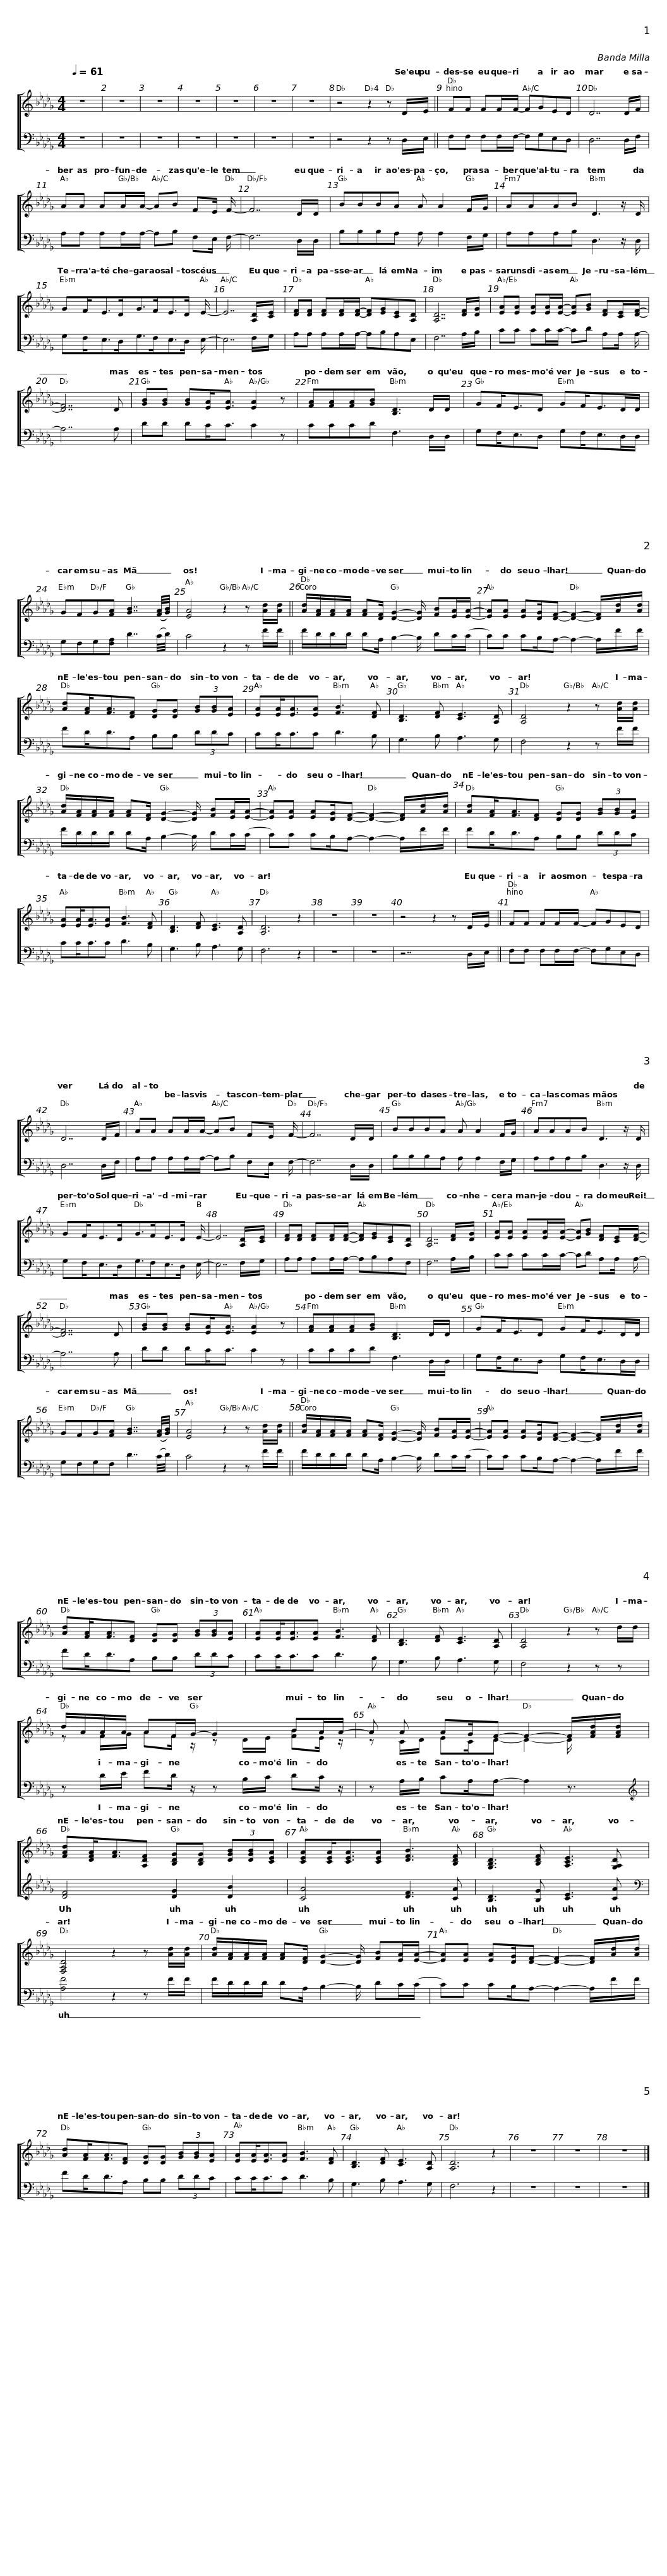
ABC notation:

X:1
%%score [ ( 1 2 ) 3 ]
L:1/8
Q:1/4=61
M:4/4
I:linebreak $
K:Db
V:1 treble
V:2 treble
V:3 bass
V:1
 z8 | z8 | z8 | z8 | z8 | %5
 z8 | z8 | z4 z2 z D/E/ || FF FF/F/- FGED | D7 D/F/ | %10
 AA AA/A/- AB FE/ F/- |$ F7 D/D/ | BBBA A A2 F/G/ | AAAB D3 z/ D/ | GF<ED<GF<ED/ E/- |$ %15
 E7 [A,D]/[CE]/ | [DF][DF] [DF][DF]/[DF]/- [DF][EG][CE][A,D] | [A,D]7 [DF]/[DG]/ | [EA][EA] [EA][EA]/[EA]/- [EA][GB] [DF][CE]/[DF]/- | [DF]7 D |$ %20
 [GB][GB] [GB][EA]<[EA] [EA]2 z | [FA][FA][FA][GB] [B,D]3 D/D/ | GF<ED GF<ED/D/ |$ GFG[FA] [GB]7/2 (([FA]/4[GB]/4)) | [EA]4 z2 z [Ad]/[Ad]/ || %25
 [Ad]/[FA]/[FA]/[FA]/ [FA][DF]/ [DG]2- [DG]/ [FB][EA]/[EA]/- |$ [EA][EA] [EA][DG]/[DF]- [DF]2- [DF]/[Ad]/[Ad]/ | [Ad][FA]<[FA][DF] [DG][DG] (3[GB][GB][EA] | [EA][EA]<[EA][EA] [FB]3 [DF] | [B,D]3 [DF] [CE]3 [A,D] |$ %30
 [A,D]4 z2 z [Ad]/[Ad]/ | [Ad]/[FA]/[FA]/[FA]/ [FA][DF]/ [DG]2- [DG]/ [FB][EA]/[EA]/- | [EA][EA] [EA][DG]/[DF]- [DF]2- [DF]/[Ad]/[Ad]/ |$ [Ad][FA]<[FA][DF] [DG][DG] (3[GB][GB][EA] | [EA][EA]<[EA][EA] [FB]3 [DF] | %35
 [B,D]3 [DF] [CE]3 [A,D] | [A,D]6 z2 |$ z8 | z8 | z4 z2 z D/E/ || %40
 FF FF/F/- FGED | D7 D/F/ | AA AA/A/- AB FE/ F/- |$ F7 D/D/ | BBBA A A2 F/G/ | %45
 AAAB D3 z/ D/ | GF<ED<GF<ED/ E/- |$ E7 [A,D]/[CE]/ | [DF][DF] [DF][DF]/[DF]/- [DF][EG][CE][A,D] | [A,D]7 [DF]/[DG]/ | %50
 [EA][EA] [EA][EA]/[EA]/- [EA][GB] [DF][CE]/[DF]/- | [DF]7 D |$ [GB][GB] [GB][EA]<[EA] [EA]2 z | [FA][FA][FA][GB] [B,D]3 D/D/ | GF<ED GF<ED/D/ | %55
 GFG[FA] [GB]7/2 (([FA]/4[GB]/4)) |$ [EA]4 z2 z [Ad]/[Ad]/ || [Ad]/[FA]/[FA]/[FA]/ [FA][DF]/ [DG]2- [DG]/ [FB][EA]/[EA]/- | [EA][EA] [EA][DG]/[DF]- [DF]2- [DF]/[Ad]/[Ad]/ |$ [Ad][FA]<[FA][DF] [DG][DG] (3[GB][GB][EA] | %60
 [EA][EA]<[EA][EA] [FB]3 [DF] | [B,D]3 [DF] [CE]3 [A,D] | [A,D]4 z2 z d/d/ |$ d/A/A/A/ AF/G/- G2 BA/A/- | A A AG/F- F2- F/[FAd]/[FAd]/ | %65
 [FAd][DFA]<[FA][A,DF] [B,DG][B,DG] (3[DGB][DGB][CEA] |$ [CEA][CEA]<[CEA][CEA] [DFB]3 [B,DF] | [G,B,D]3 [B,DF] [A,CE]3 [G,A,D] | [F,A,D]4 z2 z [Ad]/[Ad]/ | [Ad]/[FA]/[FA]/[FA]/ [FA][DF]/ [DG]2- [DG]/ [FB][EA]/[EA]/- |$ %70
 [EA][EA] [EA][DG]/[DF]- [DF]2- [DF]/[Ad]/[Ad]/ | [Ad][FA]<[FA][DF] [DG][DG] (3[GB][GB][EA] | [EA][EA]<[EA][EA] [FB]3 [DF] | [B,D]3 [DF] [CE]3 [A,D] | [A,D]6 z2 | %75
 z8 | z8 | z8 |] %78
V:2
 x8 | x8 | x8 | x8 | x8 | %5
 x8 | x8 | x8 || x8 | x8 | %10
 x8 |$ x8 | x8 | x8 | x8 |$ %15
 x8 | x8 | x8 | x8 | x8 |$ %20
 x8 | x8 | x8 |$ x8 | x8 || %25
 x8 |$ x8 | x8 | x8 | x8 |$ %30
 x8 | x8 | x8 |$ x8 | x8 | %35
 x8 | x8 |$ x8 | x8 | x8 || %40
 x8 | x8 | x8 |$ x8 | x8 | %45
 x8 | x8 |$ x8 | x8 | x8 | %50
 x8 | x8 |$ x8 | x8 | x8 | %55
 x8 |$ x8 || x8 | x8 |$ x8 | %60
 x8 | x8 | x8 |$ z F/G/ AF/ z/ z D/E/ [FB]E/ z/ | z C/D/ EC/D- D2- D/ x | %65
 x8 |$ x8 | x8 | x8 | x8 |$ %70
 x8 | x8 | x8 | x8 | x8 | %75
 x8 | x8 | x8 |] %78
V:3
 z8 | z8 | z8 | z8 | z8 | %5
 z8 | z8 | z4 z2 z D,/E,/ || F,F, F,F,/F,/- F,G,E,D, | D,7 D,/F,/ | %10
 A,A, A,A,/A,/- A,B, F,E,/ F,/- |$ F,7 D,/D,/ | B,B,B,A, A, A,2 F,/G,/ | A,A,A,B, D,3 z/ D,/ | G,F,<E,D,<G,F,<E,D,/ E,/- |$ %15
 E,7 F,/G,/ | A,A, A,A,/A,/- A,B,A,E, | F,7 A,/B,/ | CC CC/C/- CD A,A,/ A,/- | A,7 A, |$ %20
 DD DC<C C2 z | CCCD F,3 D,/D,/ | G,F,<E,D, G,F,<E,D,/D,/ |$ G,F,G,[F,A,] D7/2 (C/4D/4) | C4 z2 z F/F/ || %25
 F/D/D/D/ DA,/ B,2- B,/ DC/(C/ |$ C)C CB,/A,- A,2- A,/F/F/ | FD<DA, B,B, (3DDC | CC<CC D3 B, | G,3 B, A,3 G, |$ %30
 F,4 z2 z F/F/ | F/D/D/D/ DA,/ B,2- B,/ DC/(C/ | C)C CB,/A,- A,2- A,/F/F/ |$ FD<DA, B,B, (3DDC | CC<CC D3 B, | %35
 G,3 B, A,3 G, | F,6 z2 |$ z8 | z8 | z7 D,/E,/ || %40
 F,F, F,F,/F,/- F,G,E,D, | D,7 D,/F,/ | A,A, A,A,/A,/- A,B, F,E,/ F,/- |$ F,7 D,/D,/ | B,B,B,A, A, A,2 F,/G,/ | %45
 A,A,A,B, D,3 z/ D,/ | G,F,<E,D,<G,F,<E,D,/ E,/- |$ E,7 F,/G,/ | A,A, A,A,/A,/- A,B,A,F, | F,7 A,/B,/ | %50
 CC CC/C/- CD A,A,/ A,/- | A,7 A, |$ DD DC<C C2 z | CCCD F,3 D,/D,/ | G,F,<E,D, G,F,<E,D,/D,/ | %55
 G,F,G,F, D7/2 (C/4D/4) |$ C4 z2 z F/F/ || F/D/D/D/ DA,/ B,2- B,/ DC/(C/ | C)C CB,/A,- A,2- A,/F/F/ |$ FD<DA, B,B, (3DDC | %60
 CC<CC D3 B, | G,3 B, A,3 G, | F,4 z2 z z |$ z D/E/ FD/ z/ z B,/C/ DC/ z/ | z A,/B,/ CA,/A,- A,2 z3/2 | %65
[K:treble] [DF]4 [DG]2 [DB]2 |$ [CA]4 [DF]3 [CA] | [B,D]3 [B,G] [CE]3 [CA] |[K:bass] [A,F]4 z2 z F/F/ | F/D/D/D/ DA,/ B,2- B,/ DC/(C/ |$ %70
 C)C CB,/A,- A,2- A,/F/F/ | FD<DA, B,B, (3DDC | CC<CC D3 B, | G,3 B, A,3 G, | F,6 z2 | %75
 z8 | z8 | z8 |] %78
